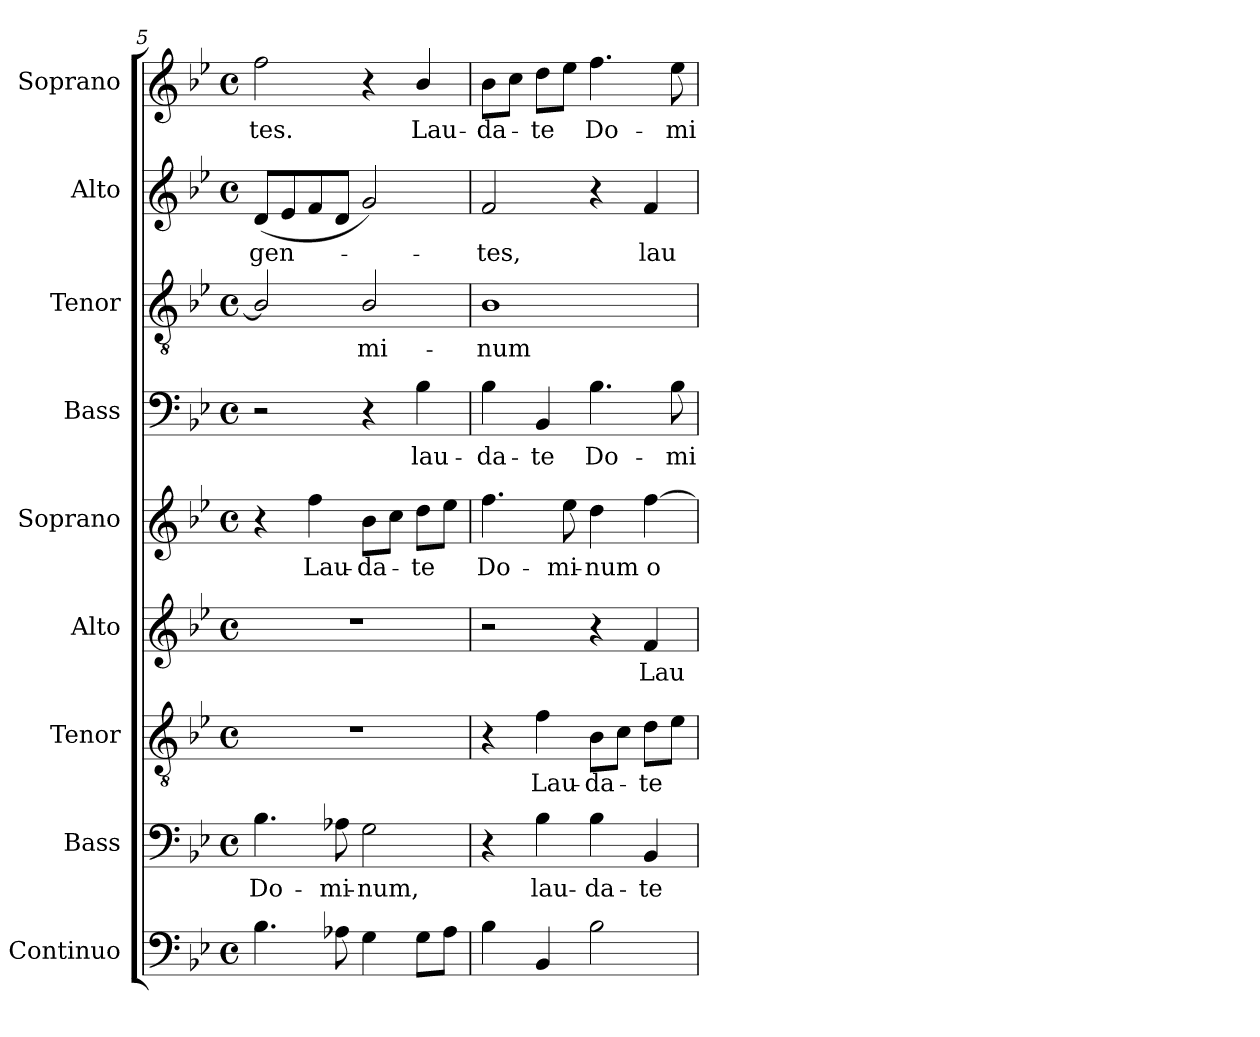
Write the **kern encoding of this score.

**kern	**kern	**text	**kern	**text	**kern	**text	**kern	**text	**kern	**text	**kern	**text	**kern	**text	**kern	**text
*part9	*part8	*part8	*part7	*part7	*part6	*part6	*part5	*part5	*part4	*part4	*part3	*part3	*part2	*part2	*part1	*part1
*staff9	*staff8	*staff8	*staff7	*staff7	*staff6	*staff6	*staff5	*staff5	*staff4	*staff4	*staff3	*staff3	*staff2	*staff2	*staff1	*staff1
*I"Continuo	*I"Bass	*	*I"Tenor	*	*I"Alto	*	*I"Soprano	*	*I"Bass	*	*I"Tenor	*	*I"Alto	*	*I"Soprano	*
*	*I'B.	*	*I'T.	*	*I'A.	*	*I'S.	*	*I'B.	*	*I'T.	*	*I'A.	*	*I'S.	*
*clefF4	*clefF4	*	*clefGv2	*	*clefG2	*	*clefG2	*	*clefF4	*	*clefGv2	*	*clefG2	*	*clefG2	*
*	*	*	*ITrd7c12	*	*	*	*	*	*	*	*ITrd7c12	*	*	*	*	*
*k[b-e-]	*k[b-e-]	*	*k[b-e-]	*	*k[b-e-]	*	*k[b-e-]	*	*k[b-e-]	*	*k[b-e-]	*	*k[b-e-]	*	*k[b-e-]	*
*B-:	*B-:	*	*B-:	*	*B-:	*	*B-:	*	*B-:	*	*B-:	*	*B-:	*	*B-:	*
*M4/4	*M4/4	*	*M4/4	*	*M4/4	*	*M4/4	*	*M4/4	*	*M4/4	*	*M4/4	*	*M4/4	*
*met(c)	*met(c)	*	*met(c)	*	*met(c)	*	*met(c)	*	*met(c)	*	*met(c)	*	*met(c)	*	*met(c)	*
=5	=5	=5	=5	=5	=5	=5	=5	=5	=5	=5	=5	=5	=5	=5	=5	=5
!	!	!LO:LY:b:color=#000000	!	!	!	!	!	!	!	!	!	!	!	!	!	!
!	!	!	!	!	!	!	!	!	!	!	!	!	!	!LO:LY:b:color=#000000	!	!
!	!	!	!	!	!	!	!	!	!	!	!	!	!	!	!	!LO:LY:b:color=#000000
4.B-i\	4.B-i\	Do-	1r	.	1r	.	4r	.	2r	.	2BB-i/]	.	(8di/L	gen-	2ffi\	-tes.
.	.	.	.	.	.	.	.	.	.	.	.	.	8e-i/	.	.	.
!	!	!	!	!	!	!	!	!LO:LY:b:color=#000000	!	!	!	!	!	!	!	!
.	.	.	.	.	.	.	4ffi\	Lau-	.	.	.	.	8fi/	.	.	.
!	!	!LO:LY:b:color=#000000	!	!	!	!	!	!	!	!	!	!	!	!	!	!
8A-Xi\	8A-Xi\	-mi-	.	.	.	.	.	.	.	.	.	.	8di/J	.	.	.
!	!	!LO:LY:b:color=#000000	!	!	!	!	!	!	!	!	!	!	!	!	!	!
!	!	!	!	!	!	!	!	!LO:LY:b:color=#000000	!	!	!	!	!	!	!	!
!	!	!	!	!	!	!	!	!	!	!	!	!LO:LY:b:color=#000000	!	!	!	!
4Gi\	2Gi\	-num,	.	.	.	.	8b-i\L	-da-	4r	.	2BB-i/	-mi-	2gi/)	.	4r	.
.	.	.	.	.	.	.	8cci\J	.	.	.	.	.	.	.	.	.
!	!	!	!	!	!	!	!	!LO:LY:b:color=#000000	!	!	!	!	!	!	!	!
!	!	!	!	!	!	!	!	!	!	!LO:LY:b:color=#000000	!	!	!	!	!	!
!	!	!	!	!	!	!	!	!	!	!	!	!	!	!	!	!LO:LY:b:color=#000000
8Gi\L	.	.	.	.	.	.	8ddi\L	-te	4B-i\	lau-	.	.	.	.	4b-i/	Lau-
8A-i\J	.	.	.	.	.	.	8ee-i\J	.	.	.	.	.	.	.	.	.
!!LO:PB:g=z
=6	=6	=6	=6	=6	=6	=6	=6	=6	=6	=6	=6	=6	=6	=6	=6	=6
!	!	!	!	!	!	!	!	!LO:LY:b:color=#000000	!	!	!	!	!	!	!	!
!	!	!	!	!	!	!	!	!	!	!LO:LY:b:color=#000000	!	!	!	!	!	!
!	!	!	!	!	!	!	!	!	!	!	!	!LO:LY:b:color=#000000	!	!	!	!
!	!	!	!	!	!	!	!	!	!	!	!	!	!	!LO:LY:b:color=#000000	!	!
!	!	!	!	!	!	!	!	!	!	!	!	!	!	!	!	!LO:LY:b:color=#000000
4B-i\	4r	.	4r	.	2r	.	4.ffi\	Do-	4B-i\	-da-	1BB-i	-num	2fi/	-tes,	8b-i\L	-da-
.	.	.	.	.	.	.	.	.	.	.	.	.	.	.	8cci\J	.
!	!	!LO:LY:b:color=#000000	!	!	!	!	!	!	!	!	!	!	!	!	!	!
!	!	!	!	!LO:LY:b:color=#000000	!	!	!	!	!	!	!	!	!	!	!	!
!	!	!	!	!	!	!	!	!	!	!LO:LY:b:color=#000000	!	!	!	!	!	!
!	!	!	!	!	!	!	!	!	!	!	!	!	!	!	!	!LO:LY:b:color=#000000
4BB-i/	4B-i\	lau-	4Fi\	Lau-	.	.	.	.	4BB-i/	-te	.	.	.	.	8ddi\L	-te
!	!	!	!	!	!	!	!	!LO:LY:b:color=#000000	!	!	!	!	!	!	!	!
.	.	.	.	.	.	.	8ee-i\	-mi-	.	.	.	.	.	.	8ee-i\J	.
!	!	!LO:LY:b:color=#000000	!	!	!	!	!	!	!	!	!	!	!	!	!	!
!	!	!	!	!LO:LY:b:color=#000000	!	!	!	!	!	!	!	!	!	!	!	!
!	!	!	!	!	!	!	!	!LO:LY:b:color=#000000	!	!	!	!	!	!	!	!
!	!	!	!	!	!	!	!	!	!	!LO:LY:b:color=#000000	!	!	!	!	!	!
!	!	!	!	!	!	!	!	!	!	!	!	!	!	!	!	!LO:LY:b:color=#000000
2B-i\	4B-i\	-da-	8BB-i\L	-da-	4r	.	4ddi\	-num	4.B-i\	Do-	.	.	4r	.	4.ffi\	Do-
.	.	.	8Ci\J	.	.	.	.	.	.	.	.	.	.	.	.	.
!	!	!LO:LY:b:color=#000000	!	!	!	!	!	!	!	!	!	!	!	!	!	!
!	!	!	!	!LO:LY:b:color=#000000	!	!	!	!	!	!	!	!	!	!	!	!
!	!	!	!	!	!	!LO:LY:b:color=#000000	!	!	!	!	!	!	!	!	!	!
!	!	!	!	!	!	!	!	!LO:LY:b:color=#000000	!	!	!	!	!	!	!	!
!	!	!	!	!	!	!	!	!	!	!	!	!	!	!LO:LY:b:color=#000000	!	!
.	4BB-i/	-te	8Di\L	-te	4fi/	Lau-	[4ffi\	o-	.	.	.	.	4fi/	lau-	.	.
!	!	!	!	!	!	!	!	!	!	!LO:LY:b:color=#000000	!	!	!	!	!	!
!	!	!	!	!	!	!	!	!	!	!	!	!	!	!	!	!LO:LY:b:color=#000000
.	.	.	8E-i\J	.	.	.	.	.	8B-i\	-mi-	.	.	.	.	8ee-i\	-mi-
=	=	=	=	=	=	=	=	=	=	=	=	=	=	=	=	=
*-	*-	*-	*-	*-	*-	*-	*-	*-	*-	*-	*-	*-	*-	*-	*-	*-
